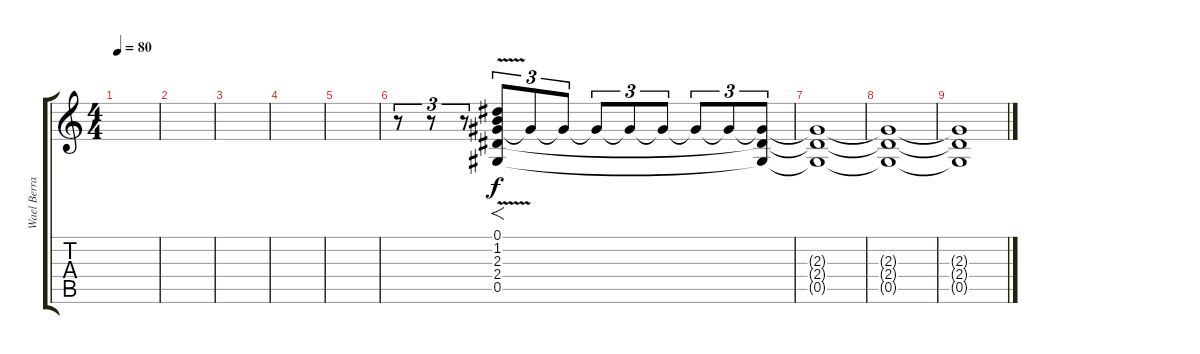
\track ("Wael Berrais" "Wael Berra") {instrument distortionguitar}
\staff {score tabs}
\tuning (Eb4 Bb3 Gb3 Db3 Ab2 Eb2) {hide}
\ts (4 4)
\tempo 80
\clef g2
\ks c
|
|
|
|
|
r.8{tu (3 2)} r.8{tu (3 2)} r.8{tu (3 2)} (0.1{v} 1.2 2.3 2.4 0.5).8{f tu (3 2)} 2.3{t}.8{tu (3 2)} 2.3{t}.8{tu (3 2)} 2.3{t}.8{tu (3 2)} 2.3{t}.8{tu (3 2)} 2.3{t}.8{tu (3 2)} 2.3{t}.8{tu (3 2)} 2.3{t}.8{tu (3 2)} (2.3{t} 2.4{t} 0.5{t}).8{tu (3 2)} |
(2.3{t} 2.4{t} 0.5{t}).1{volume 10} |
(2.3{t} 2.4{t} 0.5{t}).1{volume 7} |
(2.3{t} 2.4{t} 0.5{t}).1{volume 4}
